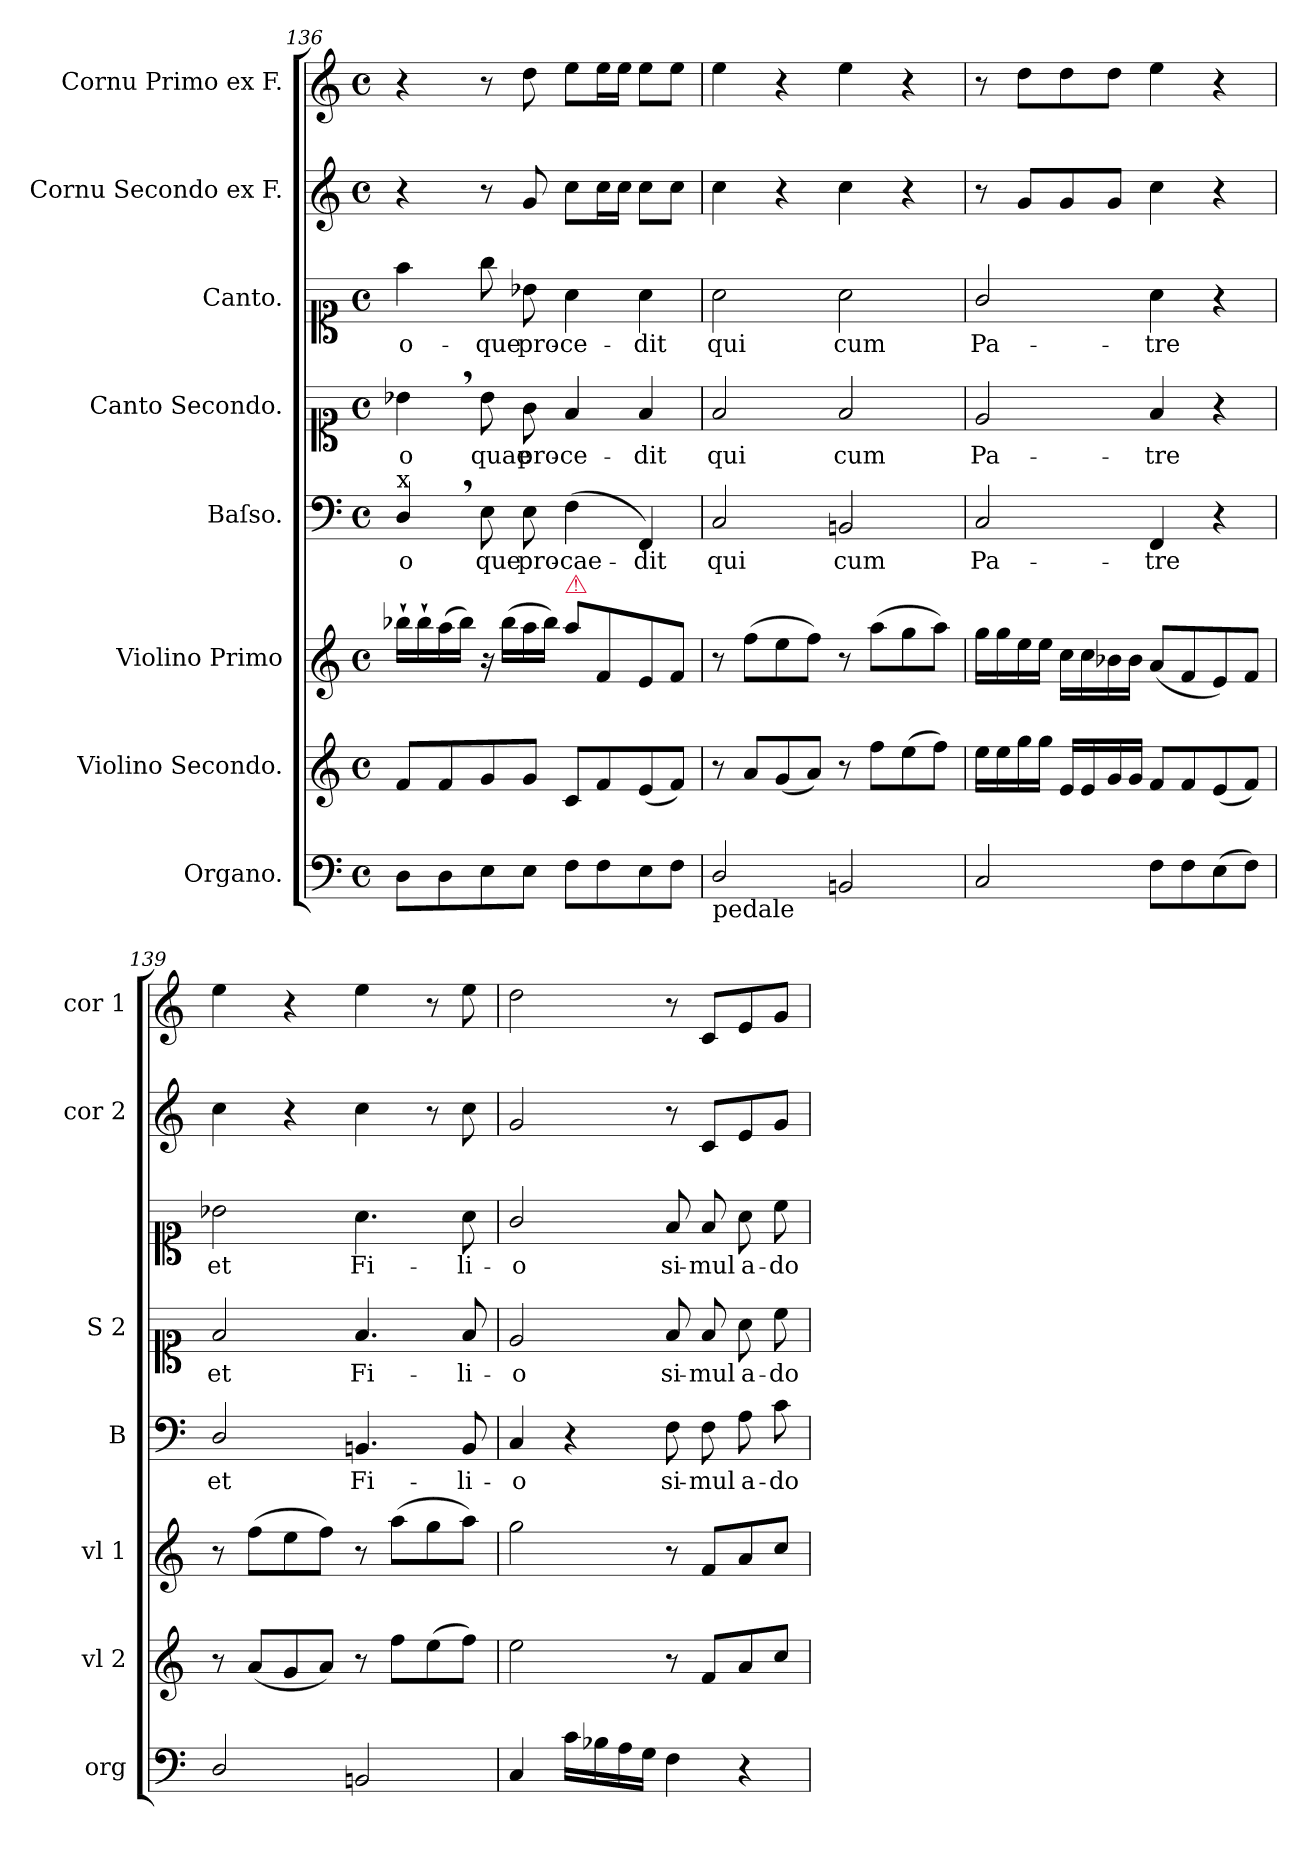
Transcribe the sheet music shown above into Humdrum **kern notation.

**kern	**kern	**kern	**kern	**text	**kern	**text	**kern	**text	**kern	**kern
*part8	*part7	*part6	*part5	*part5	*part4	*part4	*part3	*part3	*part2	*part1
*staff8	*staff7	*staff6	*staff5	*staff5	*staff4	*staff4	*staff3	*staff3	*staff2	*staff1
*I"Organo.	*I"Violino Secondo.	*I"Violino Primo	*I"Baſso.	*	*I"Canto Secondo.	*	*I"Canto.	*	*I"Cornu Secondo ex F.	*I"Cornu Primo ex F.
*I'org	*I'vl 2	*I'vl 1	*I'B	*	*I'S 2	*	*	*	*I'cor 2	*I'cor 1
*clefF4	*clefG2	*clefG2	*clefF4	*	*clefC1	*	*clefC1	*	*clefG2	*clefG2
*	*	*	*	*	*	*	*	*	*ITrd4c7	*ITrd4c7
*M4/4	*M4/4	*M4/4	*M4/4	*	*M4/4	*	*M4/4	*	*M4/4	*M4/4
*met(c)	*met(c)	*met(c)	*met(c)	*	*met(c)	*	*met(c)	*	*met(c)	*met(c)
=136	=136	=136	=136	=136	=136	=136	=136	=136	=136	=136
!	!	!	!LO:TX:a:t=x	!	!	!	!	!	!	!
8D\L	8f/L	16bb-X`\LL	4D,</	-o	4b-,<\	-o	4ff\	-o-	4r	4r
.	.	16bb-`\	.	.	.	.	.	.	.	.
8D\	8f/	(16aa\	.	.	.	.	.	.	.	.
.	.	16bb-\JJ)	.	.	.	.	.	.	.	.
8E\	8g/	16r	8E\	que	8b-\	quae	8gg\	-que	8r	8r
.	.	(16bb-\LL	.	.	.	.	.	.	.	.
8E\J	8g/J	16aa\	8E\	pro-	8g\	pro-	8b-\	pro-	8c/	8g\
.	.	16bb-\JJ)	.	.	.	.	.	.	.	.
!	!	!LO:TX:a:color=crimson:t=⚠	!	!	!	!	!	!	!	!
8F\L	8c/L	8aa\L	(4F\	-cae-	4f/	-ce-	4a\	-ce-	8f\L	8a\L
8F\	8f/	8f/	.	.	.	.	.	.	16f\L	16a\L
.	.	.	.	.	.	.	.	.	16f\JJ	16a\JJ
8E\	(8e/	8e/	4FF/)	-dit	4f/	-dit	4a\	-dit	8f\L	8a\L
8F\J	8f/J)	8f/J	.	.	.	.	.	.	8f\J	8a\J
=137	=137	=137	=137	=137	=137	=137	=137	=137	=137	=137
!LO:TX:b:t=pedale	!	!	!	!	!	!	!	!	!	!
2D/	8r	8r	2C/	qui	2f/	qui	2a\	qui	4f\	4a\
.	8a/L	(8ff\L	.	.	.	.	.	.	.	.
.	(8g/	8ee\	.	.	.	.	.	.	4r	4r
.	8a/J)	8ff\J)	.	.	.	.	.	.	.	.
2BBn/	8r	8r	2BBn/	cum	2f/	cum	2a\	cum	4f\	4a\
.	8ff\L	(8aa\L	.	.	.	.	.	.	.	.
.	(8ee\	8gg\	.	.	.	.	.	.	4r	4r
.	8ff\J)	8aa\J)	.	.	.	.	.	.	.	.
=138	=138	=138	=138	=138	=138	=138	=138	=138	=138	=138
2C/	16ee\LL	16gg\LL	2C/	Pa-	2e/	Pa-	2g/	Pa-	8r	8r
.	16ee\	16gg\	.	.	.	.	.	.	.	.
.	16gg\	16ee\	.	.	.	.	.	.	8c/L	8g\L
.	16gg\JJ	16ee\JJ	.	.	.	.	.	.	.	.
.	16e/LL	16cc\LL	.	.	.	.	.	.	8c/	8g\
.	16e/	16cc\	.	.	.	.	.	.	.	.
.	16g/	16b-\	.	.	.	.	.	.	8c/J	8g\J
.	16g/JJ	16b-\JJ	.	.	.	.	.	.	.	.
8F\L	8f/L	(8a/L	4FF/	-tre	4f/	-tre	4a\	-tre	4f\	4a\
8F\	8f/	8f/	.	.	.	.	.	.	.	.
(8E\	(8e/	8e/)	4r	.	4r	.	4r	.	4r	4r
8F\J)	8f/J)	8f/J	.	.	.	.	.	.	.	.
=139	=139	=139	=139	=139	=139	=139	=139	=139	=139	=139
2D/	8r	8r	2D/	et	2f/	et	2b-\	et	4f\	4a\
.	(8a/L	(8ff\L	.	.	.	.	.	.	.	.
.	8g/	8ee\	.	.	.	.	.	.	4r	4r
.	8a/J)	8ff\J)	.	.	.	.	.	.	.	.
2BBn/	8r	8r	4.BBn/	Fi-	4.f/	Fi-	4.a\	Fi-	4f\	4a\
.	8ff\L	(8aa\L	.	.	.	.	.	.	.	.
.	(8ee\	8gg\	.	.	.	.	.	.	8r	8r
.	8ff\J)	8aa\J)	8BB/	-li-	8f/	-li-	8a\	-li-	8f\	8a\
=140	=140	=140	=140	=140	=140	=140	=140	=140	=140	=140
4C/	2ee\	2gg\	4C/	-o	2e/	-o	2g/	-o	2c/	2g\
16c\LL	.	.	4r	.	.	.	.	.	.	.
16B-X\	.	.	.	.	.	.	.	.	.	.
16A\	.	.	.	.	.	.	.	.	.	.
16G\JJ	.	.	.	.	.	.	.	.	.	.
4F\	8r	8r	8F\	si-	8f/	si-	8f/	si-	8r	8r
.	8f/L	8f/L	8F\	-mul	8f/	-mul	8f/	-mul	8F/L	8F/L
4r	8a/	8a/	8A\	a-	8a\	a-	8a\	a-	8A/	8A/
.	8cc/J	8cc/J	8c\	-do-	8cc\	-do-	8cc\	-do-	8c/J	8c/J
=	=	=	=	=	=	=	=	=	=	=
*-	*-	*-	*-	*-	*-	*-	*-	*-	*-	*-
